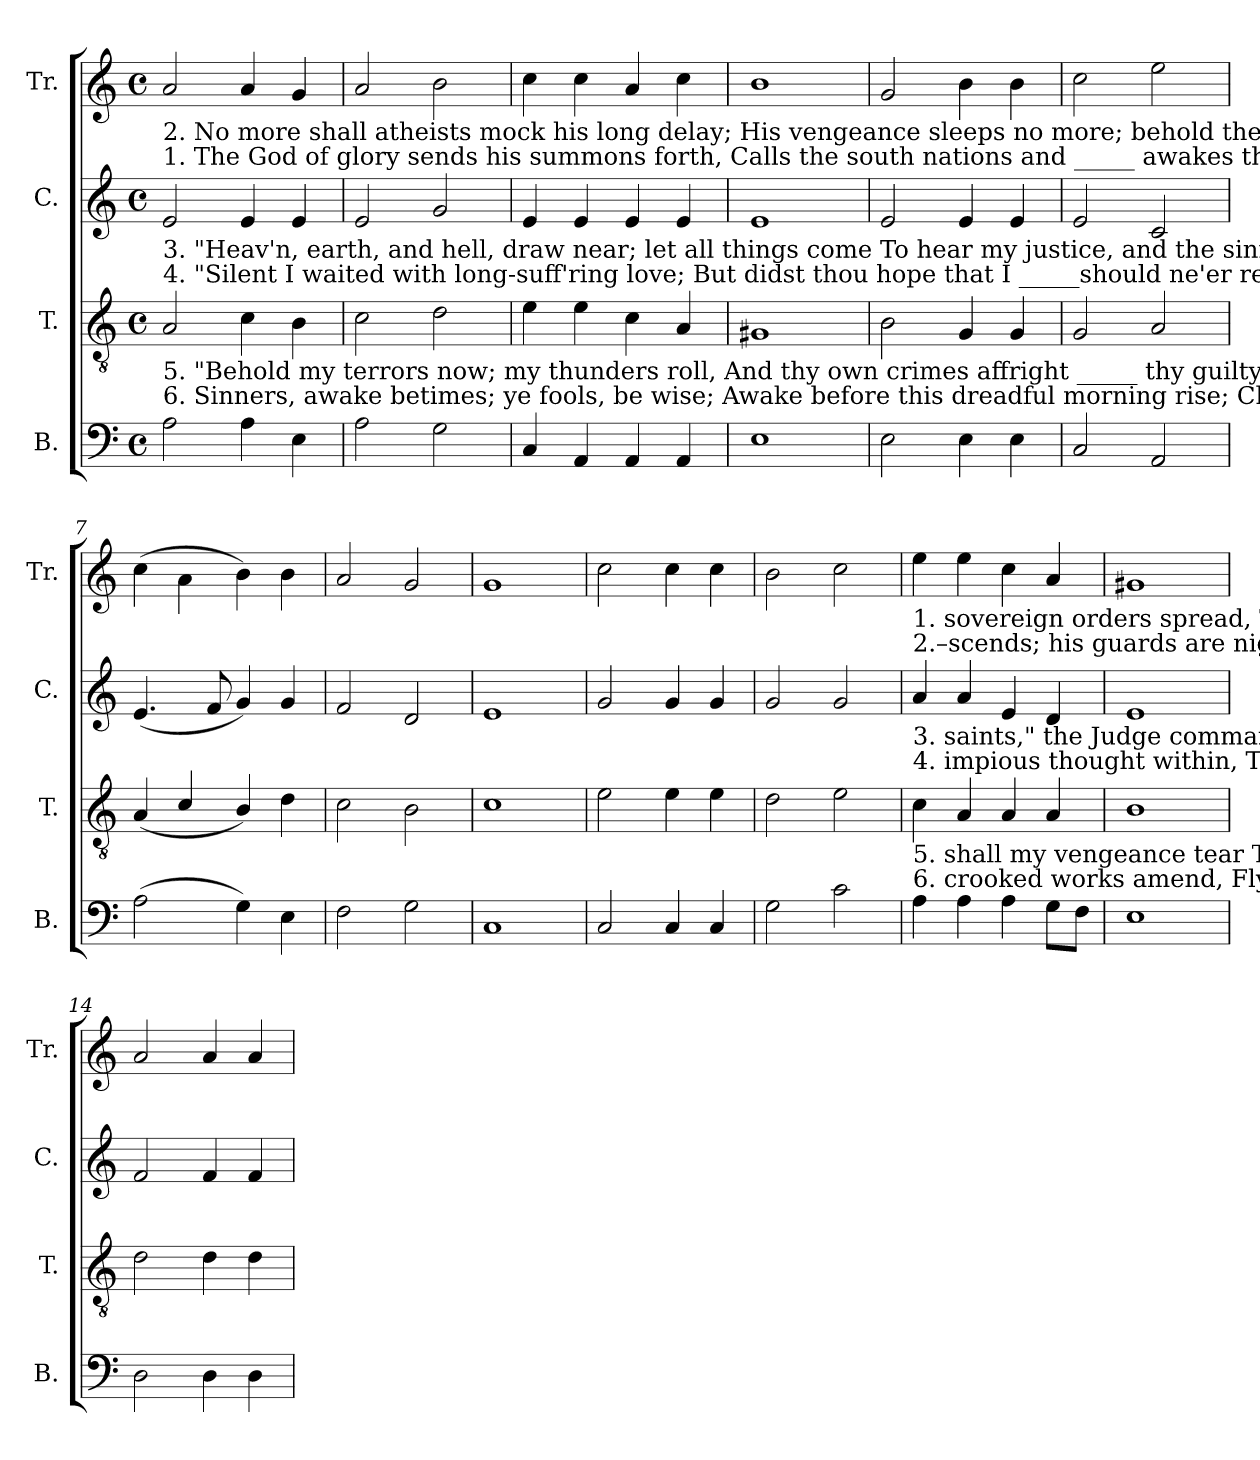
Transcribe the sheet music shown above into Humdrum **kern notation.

**kern	**kern	**kern	**kern
*part4	*part3	*part2	*part1
*staff4	*staff3	*staff2	*staff1
*I"B.	*I"T.	*I"C.	*I"Tr.
*I'B.	*I'T.	*I'C.	*I'Tr.
*clefF4	*clefGv2	*clefG2	*clefG2
*k[]	*k[]	*k[]	*k[]
*M4/4	*M4/4	*M4/4	*M4/4
*met(c)	*met(c)	*met(c)	*met(c)
*MM120	*MM120	*MM120	*MM120
=1	=1	=1	=1
!	!	!	!LO:TX:b:t=2. No more shall atheists mock his long delay;  His  vengeance  sleeps  no  more;  behold   the   day&colon;   Behold, the Judge de–
!	!	!	!LO:TX:b:t=1. The God of glory sends his summons forth,  Calls the south nations and  _____  awakes   the north;  From east to west the
!	!	!LO:TX:b:t=3. "Heav'n, earth, and hell, draw near; let all things come  To hear my justice, and the sinner's doom;    But  gather  first  my	!
!	!	!LO:TX:b:t=4. "Silent  I  waited with long-suff'ring love;   But didst thou hope that I _____should ne'er reprove?    And cherish such an	!
!	!LO:TX:b:t=5. "Behold my terrors now; my thunders roll,   And thy own crimes affright _____ thy    guilty      soul;    Now like  a     li – on	!	!
!	!LO:TX:b:t=6. Sinners,  awake  betimes;  ye fools, be wise;    Awake before this dreadful morning rise; Change your vain thoughts, your	!	!
2A\	2A/	2e/	2a/
4A\	4c\	4e/	4a/
4E\	4B\	4e/	4g/
=2	=2	=2	=2
2A\	2c\	2e/	2a/
2G\	2d\	2g/	2b\
=3	=3	=3	=3
4C/	4e\	4e/	4cc\
4AA/	4e\	4e/	4cc\
4AA/	4c\	4e/	4a/
4AA/	4A/	4e/	4cc\
=4	=4	=4	=4
1E	1G#X	1e	1b
=5	=5	=5	=5
2E\	2B\	2e/	2g/
4E\	4G/	4e/	4b\
4E\	4G/	4e/	4b\
=6	=6	=6	=6
2C/	2G/	2e/	2cc\
2AA/	2A/	2c/	2ee\
=7	=7	=7	=7
(2A\	(4A/	(4.e/	(4cc\
.	4c/	.	4a\
.	.	8f/	.
4G\)	4B/)	4g/)	4b\)
4E\	4d\	4g/	4b\
=8	=8	=8	=8
2F\	2c\	2f/	2a/
2G\	2B\	2d/	2g/
=9	=9	=9	=9
1C	1c	1e	1g
=10	=10	=10	=10
2C/	2e\	2g/	2cc\
4C/	4e\	4g/	4cc\
4C/	4e\	4g/	4cc\
=11	=11	=11	=11
2G\	2d\	2g/	2b\
2c\	2e\	2g/	2cc\
!!LO:LB:g=z
=12	=12	=12	=12
!	!	!	!LO:TX:b:t=1. sovereign orders spread, Through distant worlds and regions of the dead&colon;  The trumpet sounds; hell trem        –        bles;
!	!	!	!LO:TX:b:t=2.–scends; his guards are nigh;  Tempests and fire attend him down the sky.   WhenGodappears, all  na             –               ture
!	!	!LO:TX:b:t=3. saints," the Judge commands, "Bring them, ye angels, from their distant lands."  When Christ returns, wake eve     –      ry	!
!	!	!LO:TX:b:t=4. impious  thought  within,  That   the   All-Holy   would   indulge  thy    sin?"     See,  God  appears; all  na              –             ture	!
!	!LO:TX:b:t=5. shall my vengeance tear  Thy bleeding heart, and no de – li – verer  near."    Judgment concludes; hell trem         –        bles;	!	!
!	!LO:TX:b:t=6. crooked works amend,     Fly  to  t he  Savior,  make  the  Judge  your friend&colon;   Then join the saints, wake eve           –          ry	!	!
4A\	4c\	4a/	4ee\
4A\	4A/	4a/	4ee\
4A\	4A/	4e/	4cc\
8G\L	4A/	4d/	4a/
8F\J	.	.	.
=13	=13	=13	=13
1E	1B	1e	1g#X
=14	=14	=14	=14
2D\	2d\	2f/	2a/
4D\	4d\	4f/	4a/
4D\	4d\	4f/	4a/
=	=	=	=
*-	*-	*-	*-
